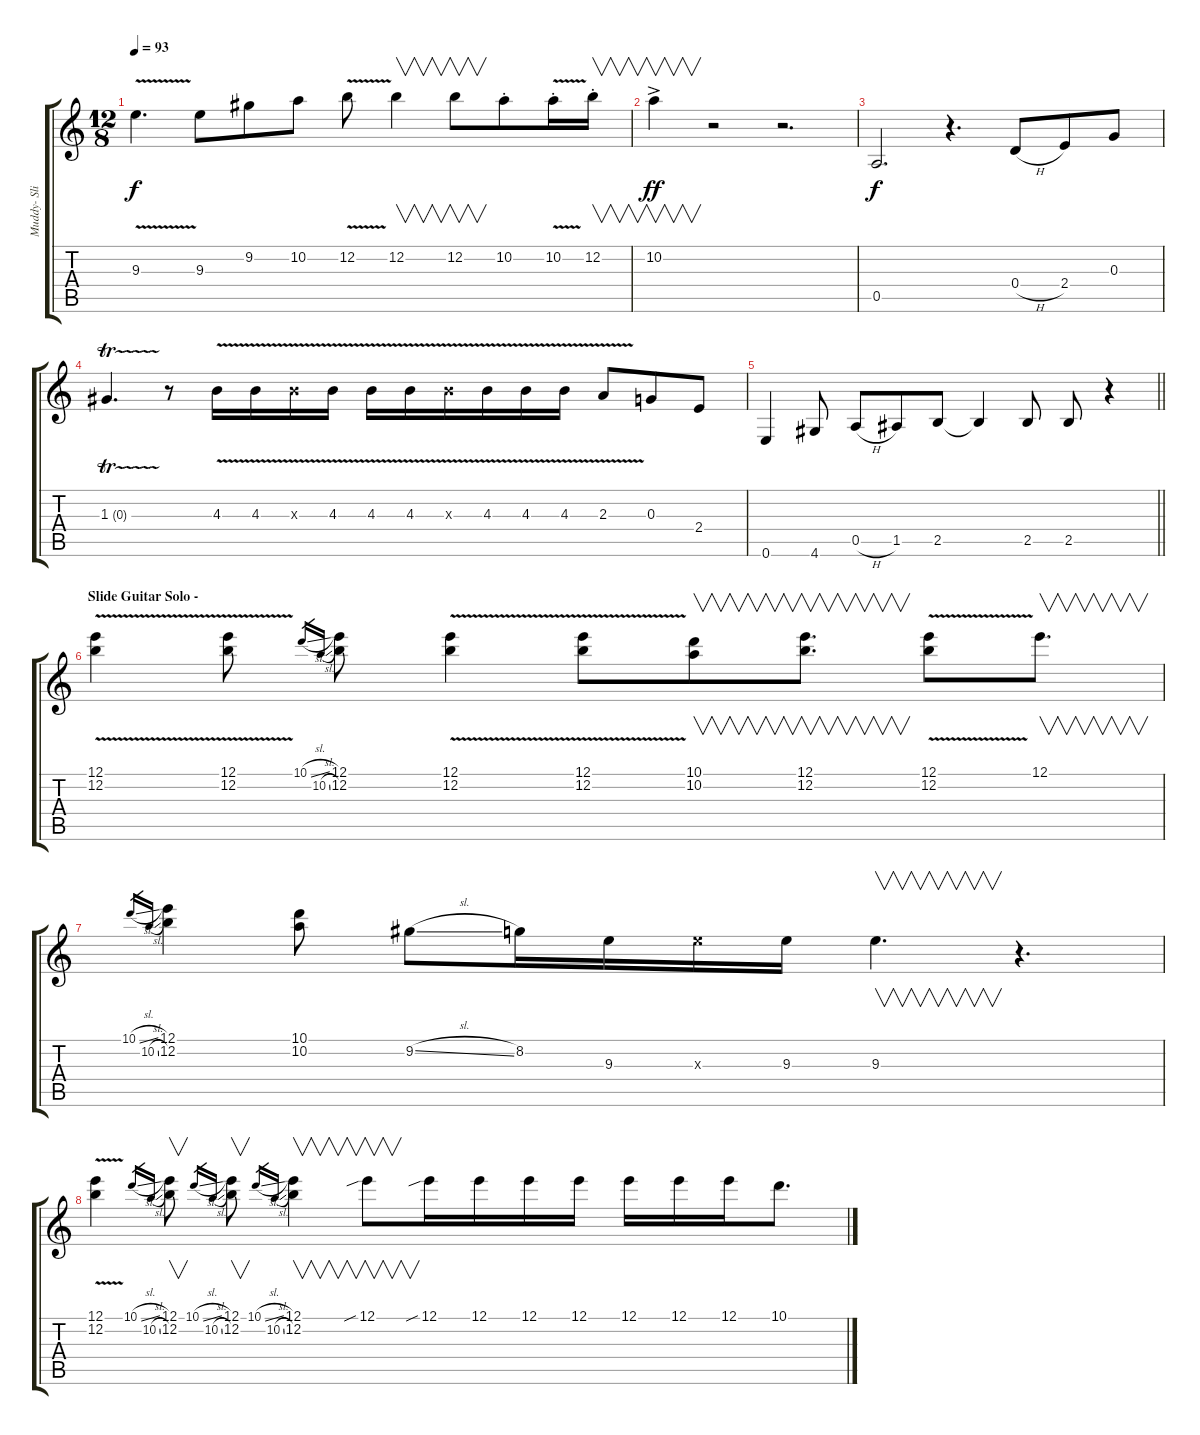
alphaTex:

\track ("Muddy- Slide Std Tuning" "Muddy- Sli") {instrument acousticguitarsteel}
\staff {score tabs}
\tuning (E4 B3 G3 D3 A2 E2) {hide}
\ts (12 8)
\tempo 93
\clef g2
\ks c
9.3{v}.4{d dy f} 9.3.8 9.2.8 10.2.8 12.2{v}.8 12.2.4{v} 12.2.8{v} 10.2{st}.8 10.2{v st}.16 12.2{st}.16{v} |
10.2{ac}.4{v dy ff} r.2 r.2{d} |
0.5.2{d dy f} r.4{d} 0.4{h}.8 2.4.8 0.3.8 |
1.3{tr (0 32)}.4{d} r.8 4.3{v}.16 4.3{v}.16 4.3{v x}.16 4.3{v}.16 4.3{v}.16 4.3{v}.16 4.3{v x}.16 4.3{v}.16 4.3{v}.16 4.3{v}.16 2.3{v}.8 0.3.8 2.4.8 |
\barLineRight lightlight
0.6.4 4.6.8 0.5{h}.8 1.5.8 2.5.8 2.5{t}.4 2.5.8 2.5.8 r.4 |
\section ("" "Slide Guitar Solo -")
(12.1{v} 12.2{v}).4 (12.1{v} 12.2{v}).8 10.1{sl}.16{gr} 10.2{sl}.16{gr} (12.1 12.2).8 (12.1{v} 12.2{v}).4 (12.1{v} 12.2{v}).8 (10.1 10.2).8{v} (12.1 12.2).8{v d} (12.1{v} 12.2{v}).8 12.1.8{v d} |
10.1{sl}.16{gr} 10.2{sl}.16{gr} (12.1 12.2).4 (10.1 10.2).8 9.2{sl}.8 8.2.16 9.3.16 9.3{x}.16 9.3.16 9.3.4{v d} r.4{d} |
(12.1{v} 12.2{v}).4 10.1{sl}.16{gr} 10.2{sl}.16{gr} (12.1 12.2).8{v} 10.1{sl}.16{gr} 10.2{sl}.16{gr} (12.1 12.2).8{v} 10.1{sl}.16{gr} 10.2{sl}.16{gr} (12.1 12.2).4{v} 12.1{sib}.8{v} 12.1{sib}.16 12.1.16 12.1.16 12.1.16 12.1.16 12.1.16 12.1.16 10.1.8{d}
